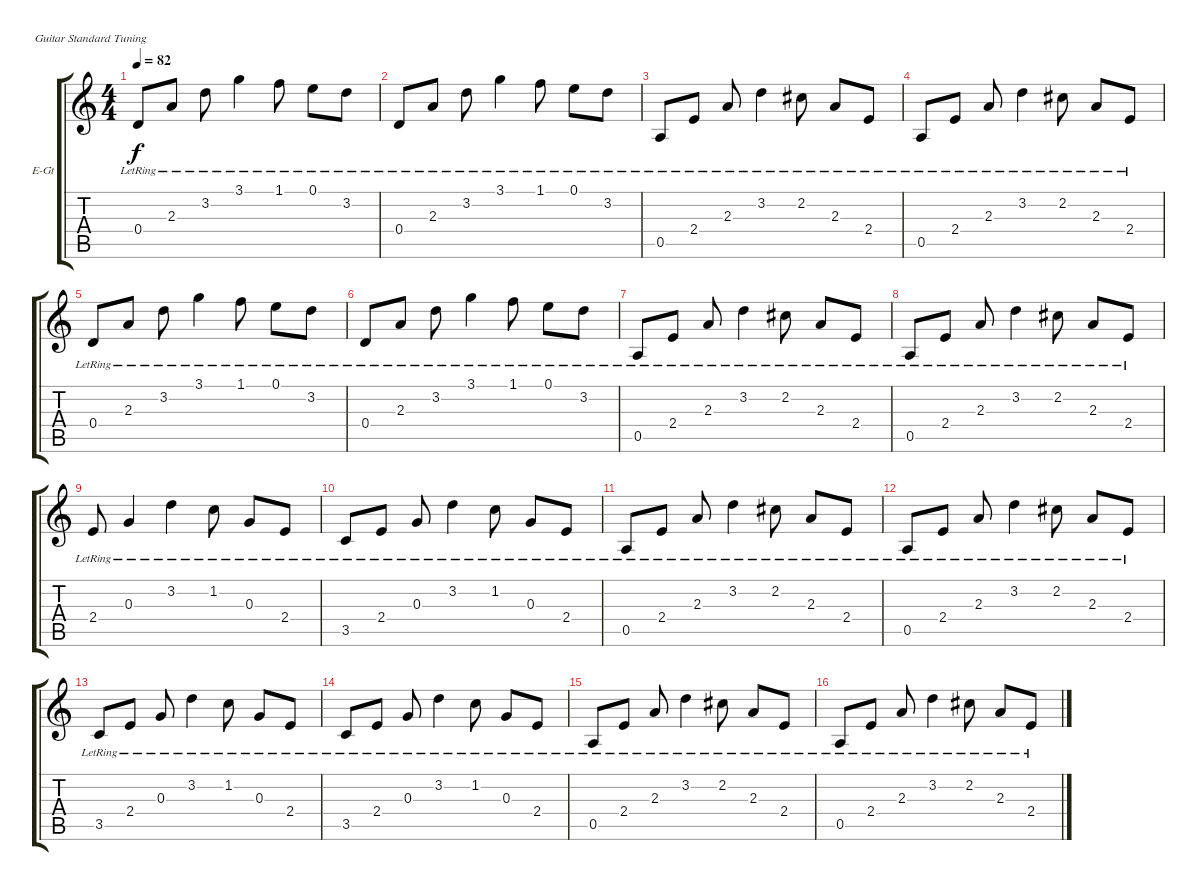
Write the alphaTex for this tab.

\bracketExtendMode groupsimilarinstruments
\firstSystemTrackNameOrientation horizontal
\otherSystemsTrackNameOrientation horizontal
\track ("Clean 1" "E-Gt") {instrument electricguitarclean}
\staff {score tabs}
\tuning (E4 B3 G3 D3 A2 E2)
\ts (4 4)
\tempo 82
\clef g2
\ks c
0.4{lr}.8{dy f} 2.3{lr}.8 3.2{lr}.8 3.1{lr}.4 1.1{lr}.8 0.1{lr}.8 3.2{lr}.8 |
0.4{lr}.8 2.3{lr}.8 3.2{lr}.8 3.1{lr}.4 1.1{lr}.8 0.1{lr}.8 3.2{lr}.8 |
0.5{lr}.8 2.4{lr}.8 2.3{lr}.8 3.2{lr}.4 2.2{lr}.8 2.3{lr}.8 2.4{lr}.8 |
0.5{lr}.8 2.4{lr}.8 2.3{lr}.8 3.2{lr}.4 2.2{lr}.8 2.3{lr}.8 2.4{lr}.8 |
0.4{lr}.8 2.3{lr}.8 3.2{lr}.8 3.1{lr}.4 1.1{lr}.8 0.1{lr}.8 3.2{lr}.8 |
0.4{lr}.8 2.3{lr}.8 3.2{lr}.8 3.1{lr}.4 1.1{lr}.8 0.1{lr}.8 3.2{lr}.8 |
0.5{lr}.8 2.4{lr}.8 2.3{lr}.8 3.2{lr}.4 2.2{lr}.8 2.3{lr}.8 2.4{lr}.8 |
0.5{lr}.8 2.4{lr}.8 2.3{lr}.8 3.2{lr}.4 2.2{lr}.8 2.3{lr}.8 2.4{lr}.8 |
2.4{lr}.8 0.3{lr}.4 3.2{lr}.4 1.2{lr}.8 0.3{lr}.8 2.4{lr}.8 |
3.5{lr}.8 2.4{lr}.8 0.3{lr}.8 3.2{lr}.4 1.2{lr}.8 0.3{lr}.8 2.4{lr}.8 |
0.5{lr}.8 2.4{lr}.8 2.3{lr}.8 3.2{lr}.4 2.2{lr}.8 2.3{lr}.8 2.4{lr}.8 |
0.5{lr}.8 2.4{lr}.8 2.3{lr}.8 3.2{lr}.4 2.2{lr}.8 2.3{lr}.8 2.4{lr}.8 |
3.5{lr}.8 2.4{lr}.8 0.3{lr}.8 3.2{lr}.4 1.2{lr}.8 0.3{lr}.8 2.4{lr}.8 |
3.5{lr}.8 2.4{lr}.8 0.3{lr}.8 3.2{lr}.4 1.2{lr}.8 0.3{lr}.8 2.4{lr}.8 |
0.5{lr}.8 2.4{lr}.8 2.3{lr}.8 3.2{lr}.4 2.2{lr}.8 2.3{lr}.8 2.4{lr}.8 |
0.5{lr}.8 2.4{lr}.8 2.3{lr}.8 3.2{lr}.4 2.2{lr}.8 2.3{lr}.8 2.4{lr}.8
